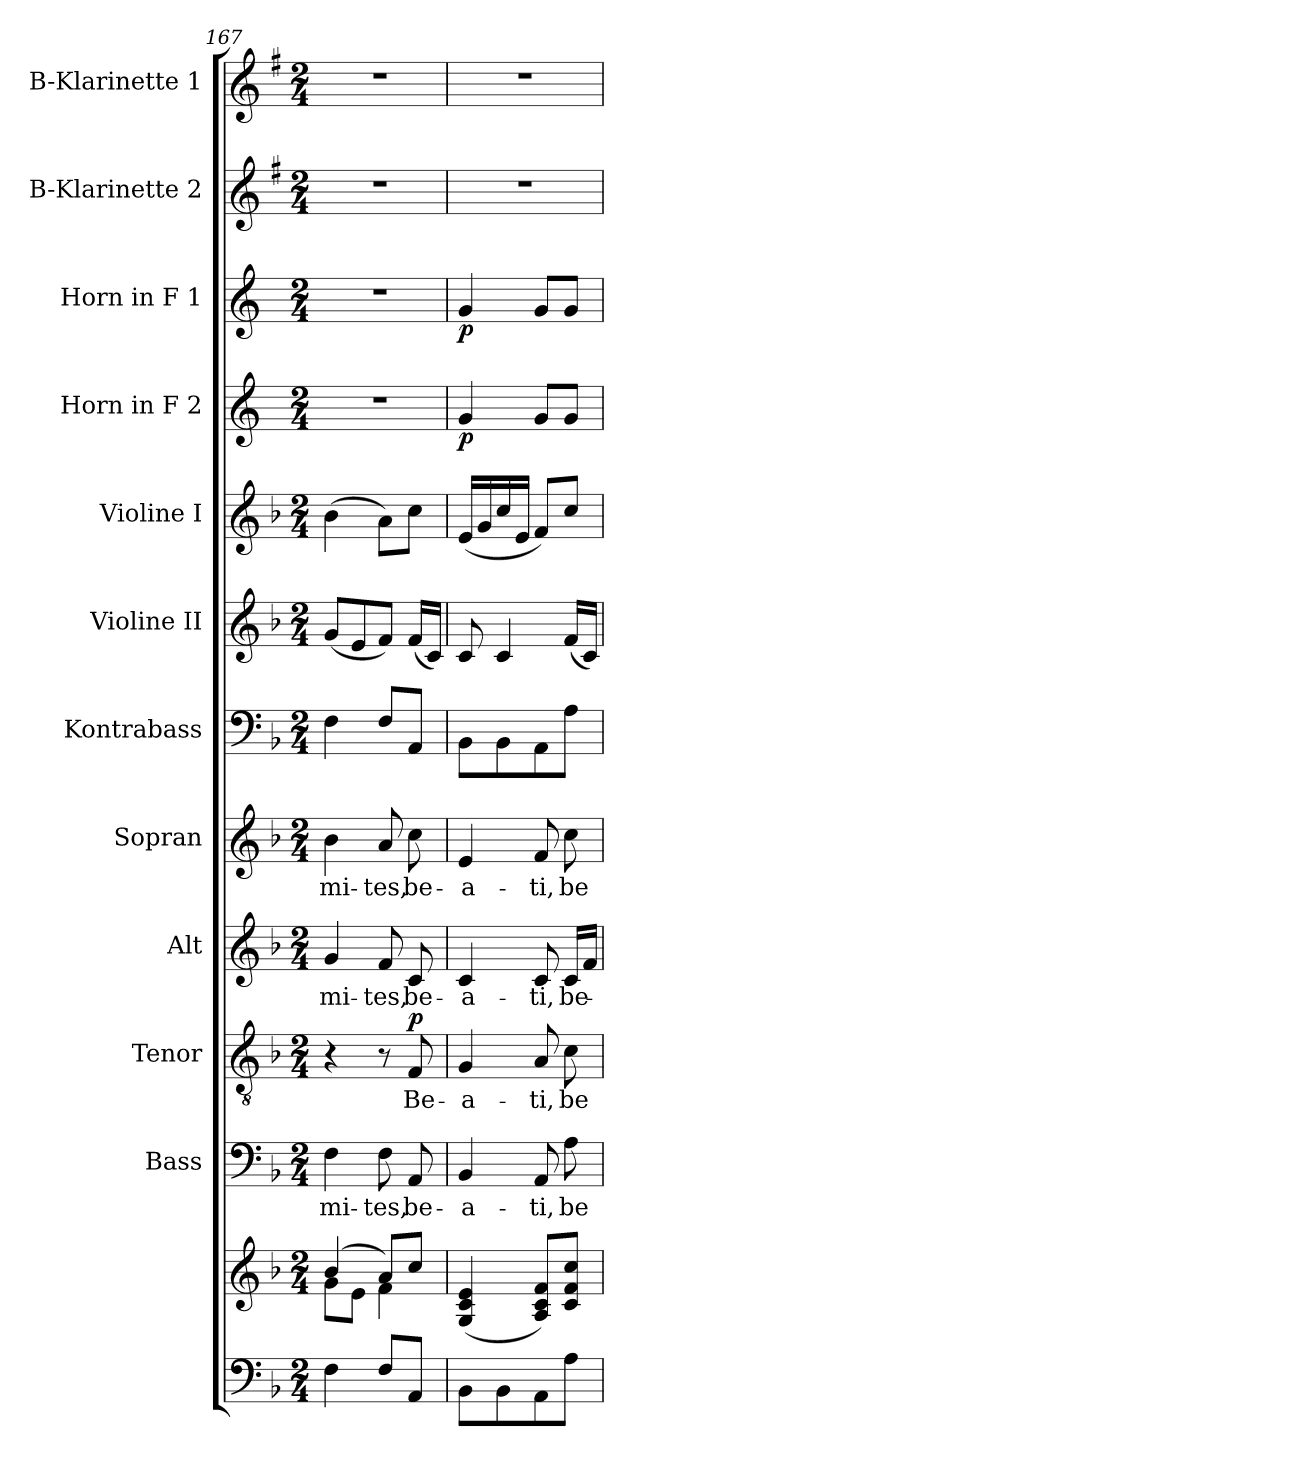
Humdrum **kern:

**kern	**kern	**kern	**text	**kern	**text	**dynam	**kern	**text	**kern	**text	**kern	**kern	**kern	**kern	**dynam	**kern	**dynam	**kern	**kern
*part12	*part12	*part11	*part11	*part10	*part10	*part10	*part9	*part9	*part8	*part8	*part7	*part6	*part5	*part4	*part4	*part3	*part3	*part2	*part1
*staff13	*staff12	*staff11	*staff11	*staff10	*staff10	*staff10	*staff9	*staff9	*staff8	*staff8	*staff7	*staff6	*staff5	*staff4	*staff4	*staff3	*staff3	*staff2	*staff1
*	*	*I"Bass	*	*I"Tenor	*	*	*I"Alt	*	*I"Sopran	*	*I"Kontrabass	*I"Violine II	*I"Violine I	*I"Horn in F 2	*	*I"Horn in F 1	*	*I"B-Klarinette 2	*I"B-Klarinette 1
*	*	*I'B.	*	*I'T.	*	*	*I'A.	*	*I'S.	*	*I'Kb.	*I'Vl. II	*I'Vl. I	*	*	*	*	*I'B Kl. 2	*I'B Kl. 1
*clefF4	*clefG2	*clefF4	*	*clefGv2	*	*	*clefG2	*	*clefG2	*	*clefF4	*clefG2	*clefG2	*clefG2	*	*clefG2	*	*clefG2	*clefG2
*	*	*	*	*	*	*	*	*	*	*	*ITrd7c12	*	*	*ITrd4c7	*	*ITrd4c7	*	*ITrd1c2	*ITrd1c2
*k[b-]	*k[b-]	*k[b-]	*	*k[b-]	*	*	*k[b-]	*	*k[b-]	*	*k[b-]	*k[b-]	*k[b-]	*k[b-]	*	*k[b-]	*	*k[b-]	*k[b-]
*F:	*F:	*F:	*	*F:	*	*	*F:	*	*F:	*	*F:	*F:	*F:	*F:	*	*F:	*	*F:	*F:
*M2/4	*M2/4	*M2/4	*	*M2/4	*	*	*M2/4	*	*M2/4	*	*M2/4	*M2/4	*M2/4	*M2/4	*	*M2/4	*	*M2/4	*M2/4
=167	=167	=167	=167	=167	=167	=167	=167	=167	=167	=167	=167	=167	=167	=167	=167	=167	=167	=167	=167
*	*^	*	*	*	*	*	*	*	*	*	*	*	*	*	*	*	*	*	*
!	!	!	!	!LO:LY:b	!	!	!	!	!LO:LY:b	!	!LO:LY:b	!	!	!	!	!	!	!	!	!
4F\	(4b-/	8g\L	4F\	mi-	4r	.	.	4g/	mi-	4b-\	mi-	4FF\	(<8g/L	(>4b-\	2r	.	2r	.	2r	2r
.	.	8e\J	.	.	.	.	.	.	.	.	.	.	8e/	.	.	.	.	.	.	.
!	!	!	!	!LO:LY:b	!	!	!	!	!LO:LY:b	!	!LO:LY:b	!	!	!	!	!	!	!	!	!
8F/L	8a/L)	4f\	8F\	-tes,	8r	.	.	8f/	-tes,	8a/	-tes,	8FF/L	8f/J)	8a\L)	.	.	.	.	.	.
!	!	!	!	!LO:LY:b	!	!LO:LY:b	!LO:DY:a	!	!LO:LY:b	!	!LO:LY:b	!	!	!	!	!	!	!	!	!
8AA/J	8cc/J	.	8AA/	be-	8F/	Be-	p	8c/	be-	8cc\	be-	8AAA/J	(<16f/LL	8cc\J	.	.	.	.	.	.
.	.	.	.	.	.	.	.	.	.	.	.	.	16c/JJ)	.	.	.	.	.	.	.
*	*v	*v	*	*	*	*	*	*	*	*	*	*	*	*	*	*	*	*	*	*
=168	=168	=168	=168	=168	=168	=168	=168	=168	=168	=168	=168	=168	=168	=168	=168	=168	=168	=168	=168
!	!	!	!LO:LY:b	!	!LO:LY:b	!	!	!LO:LY:b	!	!LO:LY:b	!	!	!	!	!LO:DY:b	!	!LO:DY:b	!	!
8BB-\L	(<4G/ 4c/ 4e/	4BB-/	-a-	4G/	-a-	.	4c/	-a-	4e/	-a-	8BBB-\L	8c/	(<16e/LL	4c/	p	4c/	p	2r	2r
.	.	.	.	.	.	.	.	.	.	.	.	.	16g/	.	.	.	.	.	.
8BB-\	.	.	.	.	.	.	.	.	.	.	8BBB-\	4c/	16cc/	.	.	.	.	.	.
.	.	.	.	.	.	.	.	.	.	.	.	.	16e/JJ	.	.	.	.	.	.
!	!	!	!LO:LY:b	!	!LO:LY:b	!	!	!LO:LY:b	!	!LO:LY:b	!	!	!	!	!	!	!	!	!
8AA\	8A/ 8c/ 8f/L)	8AA/	-ti,	8A/	-ti,	.	8c/	-ti,	8f/	-ti,	8AAA\	.	8f/L)	8c/L	.	8c/L	.	.	.
!	!	!	!LO:LY:b	!	!LO:LY:b	!	!	!LO:LY:b	!	!LO:LY:b	!	!	!	!	!	!	!	!	!
8A\J	8c/ 8f/ 8cc/J	8A\	be-	8c\	be-	.	16c/LL	be-	8cc\	be-	8AA\J	(<16f/LL	8cc/J	8c/J	.	8c/J	.	.	.
.	.	.	.	.	.	.	16f/JJ	.	.	.	.	16c/JJ)	.	.	.	.	.	.	.
=	=	=	=	=	=	=	=	=	=	=	=	=	=	=	=	=	=	=	=
*-	*-	*-	*-	*-	*-	*-	*-	*-	*-	*-	*-	*-	*-	*-	*-	*-	*-	*-	*-
